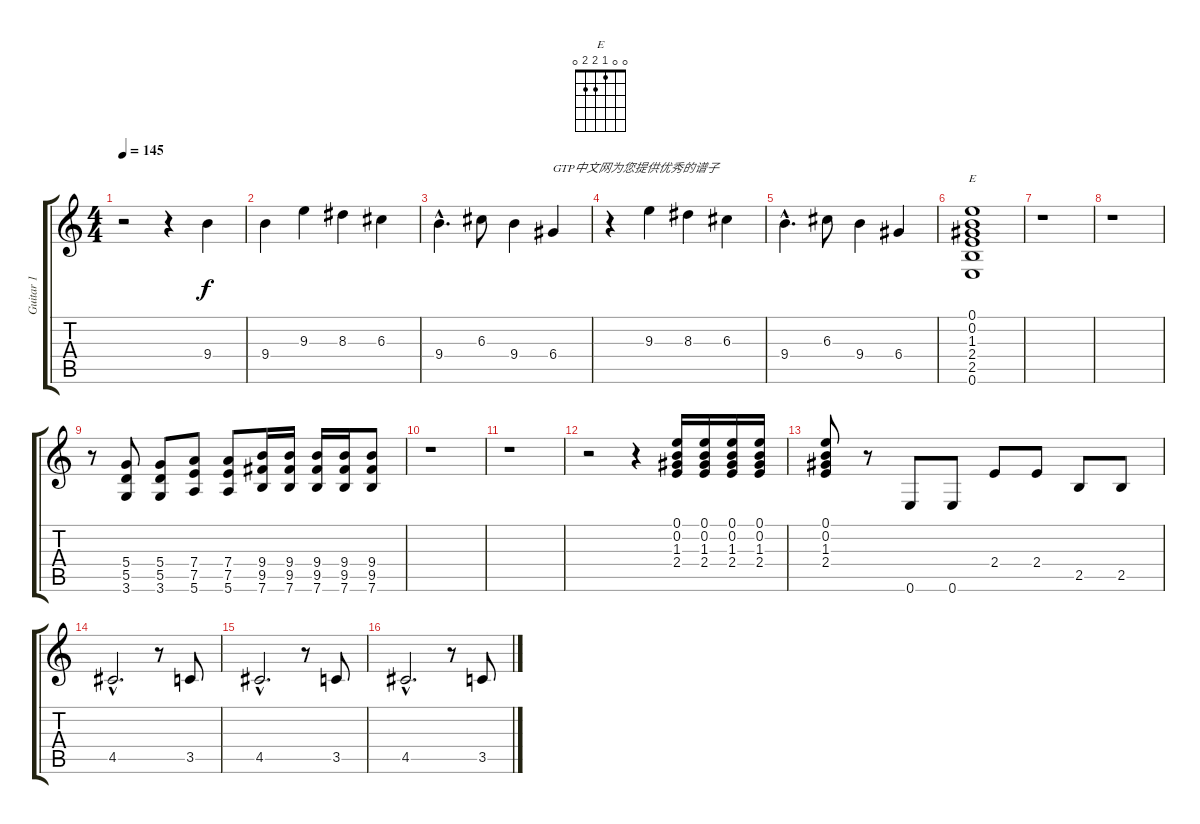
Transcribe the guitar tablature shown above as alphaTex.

\track ("Guitar 1" "Guitar 1") {instrument electricguitarclean}
\staff {score tabs}
\tuning (E4 B3 G3 D3 A2 E2) {hide}
\chord ("E" 0 0 1 2 2 0)
\ts (4 4)
\tempo 145
\clef g2
\ks c
r.2{dy f instrument electricguitarclean} r.4 9.4.4 |
9.4.4 9.3.4 8.3.4 6.3.4 |
9.4{hac}.4{d} 6.3.8 9.4.4 6.4.4{txt "GTP中文网为您提供优秀的谱子"} |
r.4 9.3.4 8.3.4 6.3.4 |
9.4{hac}.4{d} 6.3.8 9.4.4 6.4.4 |
(0.1 0.2 1.3 2.4 2.5 0.6).1{ch "E"} |
r.1 |
r.1 |
r.8 (5.4 5.5 3.6).8 (5.4 5.5 3.6).8 (7.4 7.5 5.6).8 (7.4 7.5 5.6).8 (9.4 9.5 7.6).16 (9.4 9.5 7.6).16 (9.4 9.5 7.6).16 (9.4 9.5 7.6).16 (9.4 9.5 7.6).8 |
r.1 |
r.1 |
r.2 r.4 (0.1 0.2 1.3 2.4).16 (0.1 0.2 1.3 2.4).16 (0.1 0.2 1.3 2.4).16 (0.1 0.2 1.3 2.4).16 |
(0.1 0.2 1.3 2.4).8 r.8 0.6.8 0.6.8 2.4.8 2.4.8 2.5.8 2.5.8 |
4.5{hac}.2{d} r.8 3.5.8 |
4.5{hac}.2{d} r.8 3.5.8 |
4.5{hac}.2{d} r.8 3.5.8
